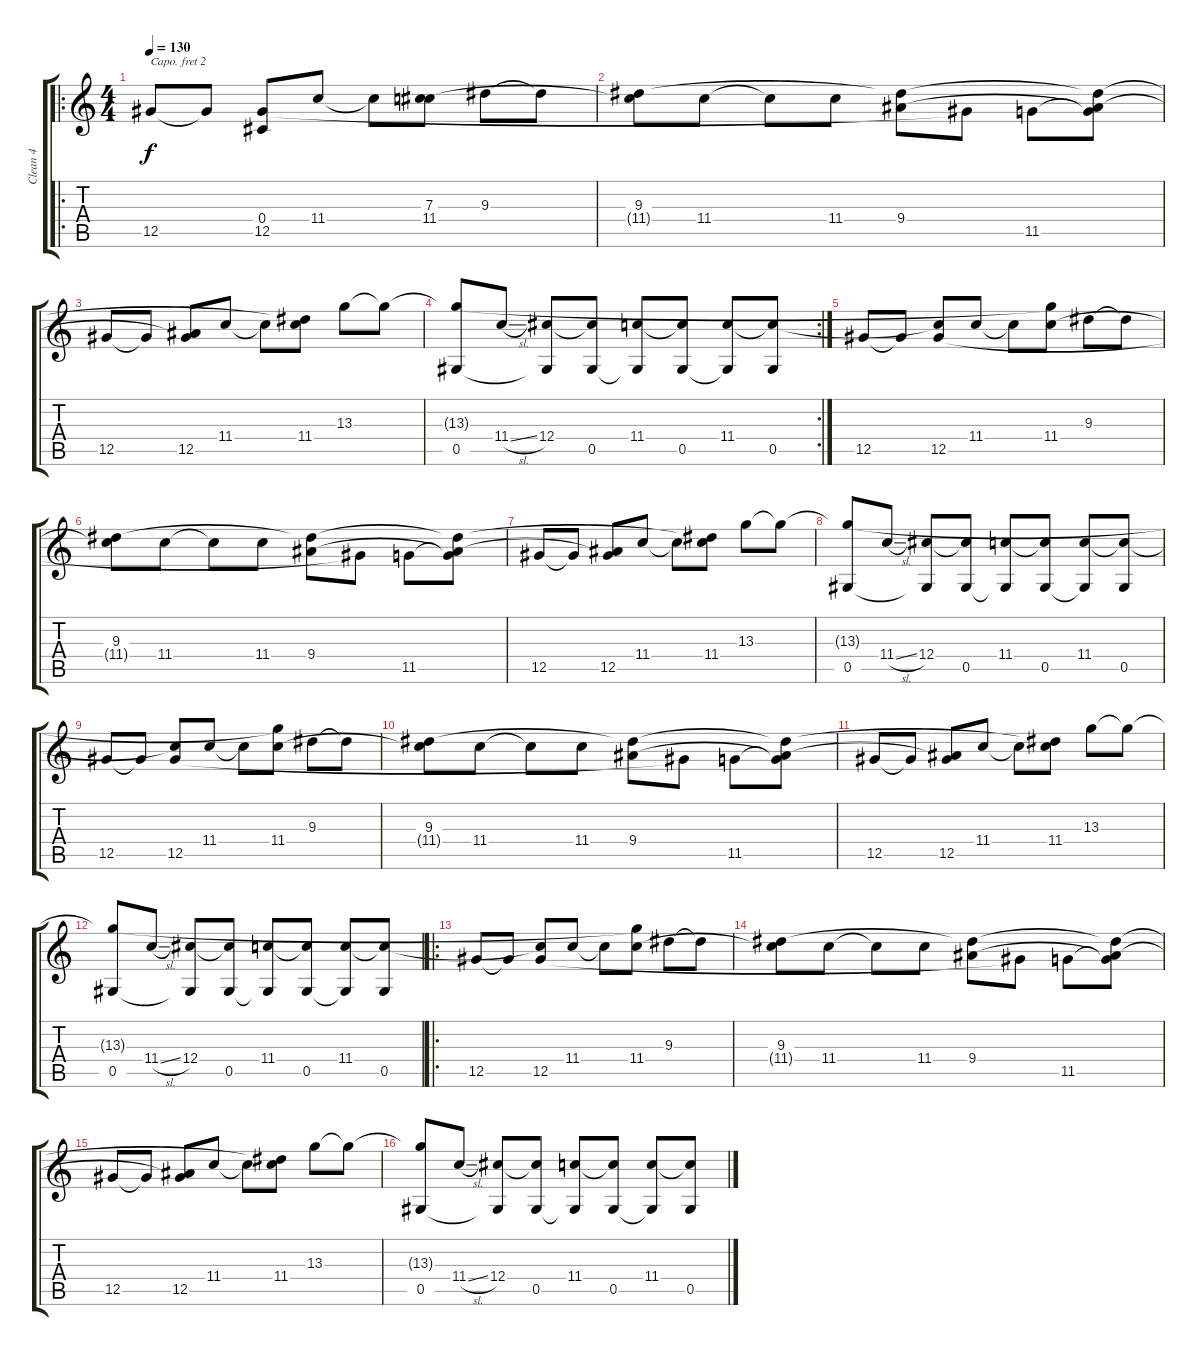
\track ("Clean 4" "Clean 4") {instrument electricguitarjazz bank 98}
\staff {score tabs}
\capo 2
\tuning (Db4 Ab3 E3 B2 Gb2 B1) {hide}
\ro
\ts (4 4)
\tempo 130
\clef g2
\ks c
12.5.8{dy f} 12.5{t}.8 (0.4 12.5).8 11.4.8 11.4{t}.8 (7.3 11.4).8 9.3.8 9.3{t}.8 |
(9.3 11.4{t}).8 11.4.8 11.4{t}.8 11.4.8 (9.3{t} 9.4).8 12.5{t}.8 11.5.8 (9.3{t} 9.4{t} 11.5{t}).8 |
12.5.8 12.5{t}.8 (9.4{t} 12.5).8 11.4.8 11.4{t}.8 (9.3{t} 11.4).8 13.3.8 13.3{t}.8 |
\rc 2
(13.3{t} 0.5).8 11.4{sl}.8 (12.4 0.5{t}).8 (12.4{t} 0.5).8 (11.4 0.5{t}).8 (11.4{t} 0.5).8 (11.4 0.5{t}).8 (11.4{t} 0.5).8 |
12.5.8 12.5{t}.8 (11.4{t} 12.5).8 11.4.8 11.4{t}.8 (13.3{t} 11.4).8 9.3.8 9.3{t}.8 |
(9.3 11.4{t}).8 11.4.8 11.4{t}.8 11.4.8 (9.3{t} 9.4).8 12.5{t}.8 11.5.8 (9.3{t} 9.4{t} 11.5{t}).8 |
12.5.8 12.5{t}.8 (9.4{t} 12.5).8 11.4.8 11.4{t}.8 (9.3{t} 11.4).8 13.3.8 13.3{t}.8 |
(13.3{t} 0.5).8 11.4{sl}.8 (12.4 0.5{t}).8 (12.4{t} 0.5).8 (11.4 0.5{t}).8 (11.4{t} 0.5).8 (11.4 0.5{t}).8 (11.4{t} 0.5).8 |
12.5.8 12.5{t}.8 (11.4{t} 12.5).8 11.4.8 11.4{t}.8 (13.3{t} 11.4).8 9.3.8 9.3{t}.8 |
(9.3 11.4{t}).8 11.4.8 11.4{t}.8 11.4.8 (9.3{t} 9.4).8 12.5{t}.8 11.5.8 (9.3{t} 9.4{t} 11.5{t}).8 |
12.5.8 12.5{t}.8 (9.4{t} 12.5).8 11.4.8 11.4{t}.8 (9.3{t} 11.4).8 13.3.8 13.3{t}.8 |
(13.3{t} 0.5).8 11.4{sl}.8 (12.4 0.5{t}).8 (12.4{t} 0.5).8 (11.4 0.5{t}).8 (11.4{t} 0.5).8 (11.4 0.5{t}).8 (11.4{t} 0.5).8 |
\ro
12.5.8 12.5{t}.8 (11.4{t} 12.5).8 11.4.8 11.4{t}.8 (13.3{t} 11.4).8 9.3.8 9.3{t}.8 |
(9.3 11.4{t}).8 11.4.8 11.4{t}.8 11.4.8 (9.3{t} 9.4).8 12.5{t}.8 11.5.8 (9.3{t} 9.4{t} 11.5{t}).8 |
12.5.8 12.5{t}.8 (9.4{t} 12.5).8 11.4.8 11.4{t}.8 (9.3{t} 11.4).8 13.3.8 13.3{t}.8 |
(13.3{t} 0.5).8 11.4{sl}.8 (12.4 0.5{t}).8 (12.4{t} 0.5).8 (11.4 0.5{t}).8 (11.4{t} 0.5).8 (11.4 0.5{t}).8 (11.4{t} 0.5).8
